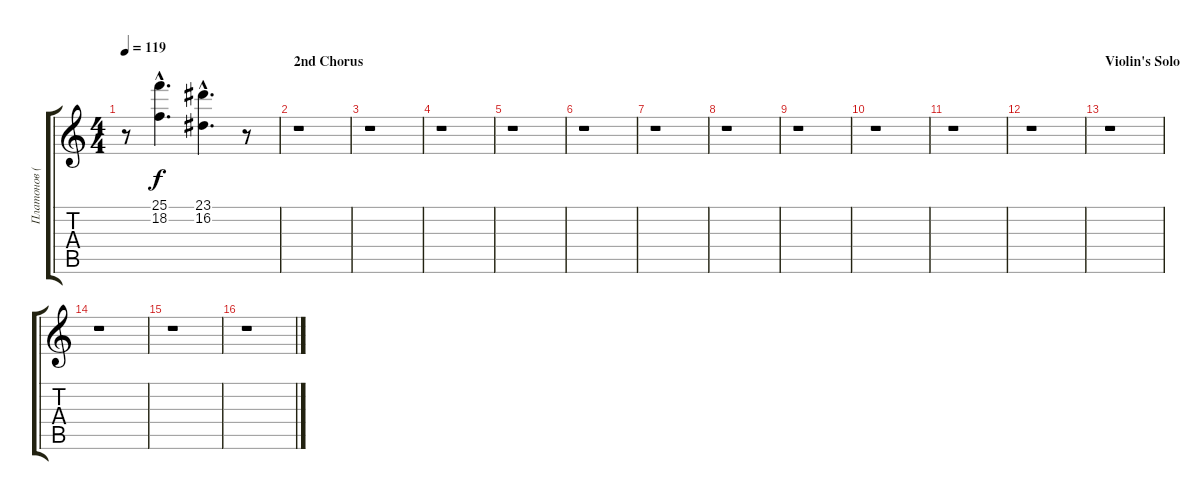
\track ("Платонов (Клавиш. 1)" "Платонов (") {instrument frenchhorn}
\staff {score tabs}
\tuning (E4 B3 G3 D3 A2 E2) {hide}
\ts (4 4)
\tempo 119
\clef g2
\ks c
r.8{dy f} (25.1{hac} 18.2{hac}).4{d} (23.1{hac} 16.2{hac}).4{d} r.8 |
\section ("" "2nd Chorus")
r.1 |
r.1 |
r.1 |
r.1 |
r.1 |
r.1 |
r.1 |
r.1 |
r.1 |
r.1 |
r.1 |
\section ("" "Violin's Solo")
r.1 |
r.1 |
r.1 |
r.1
